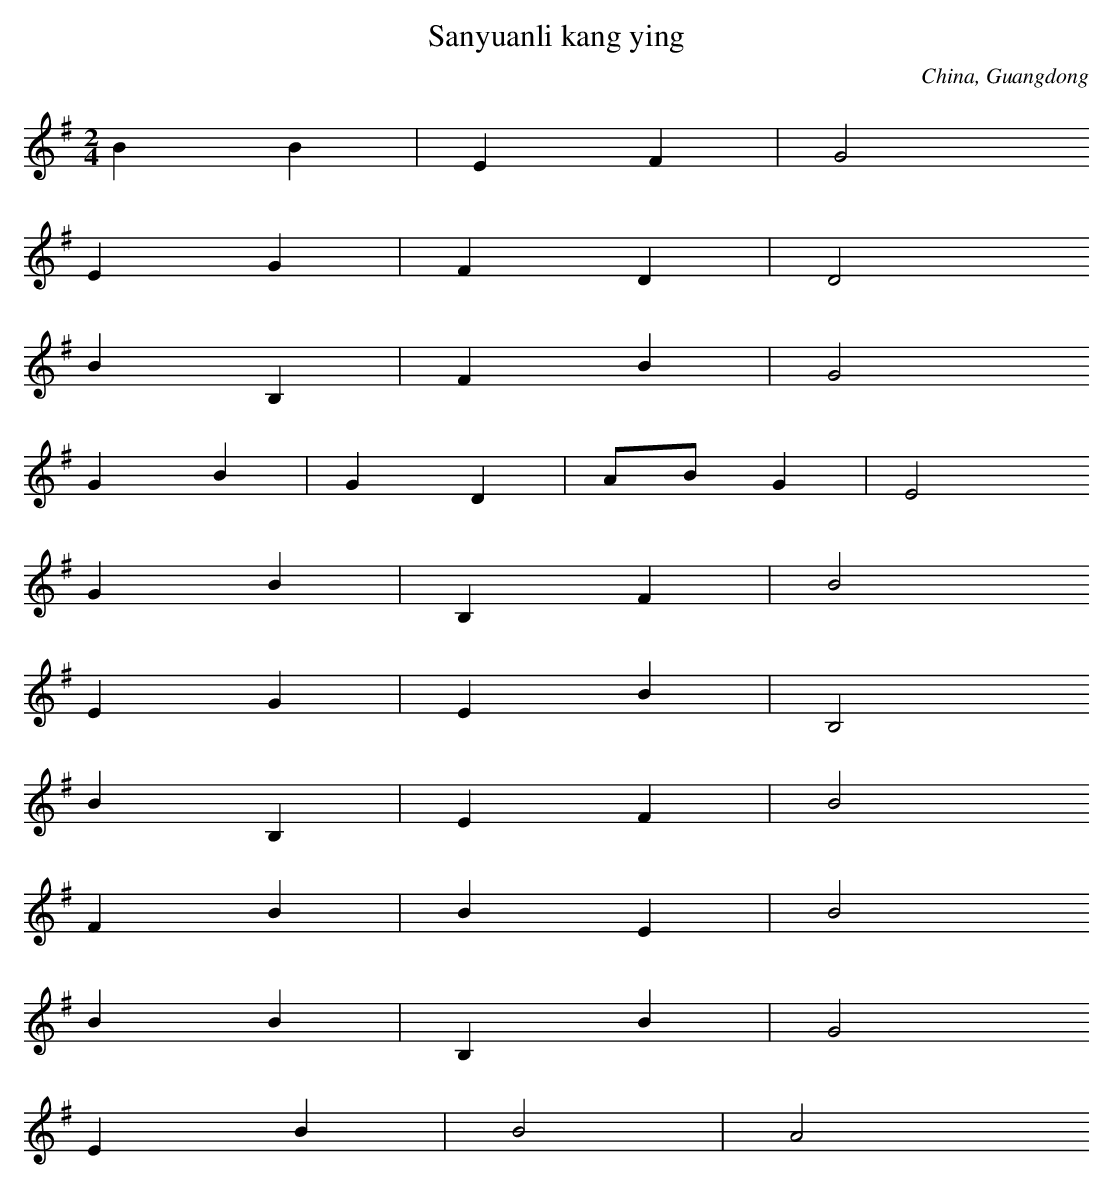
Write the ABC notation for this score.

X:1
T: Sanyuanli kang ying
O: China, Guangdong
M: 2/4
L: 1/8
K: G
B2B2 | E2F2 | G4
E2G2 | F2D2 | D4
B2B,2 | F2B2 | G4
G2B2 | G2D2 | ABG2 | E4
G2B2 | B,2F2 | B4
E2G2 | E2B2 | B,4
B2B,2 | E2F2 | B4
F2B2 | B2E2 | B4
B2B2 | B,2B2 | G4
E2B2 | B4 | A4
